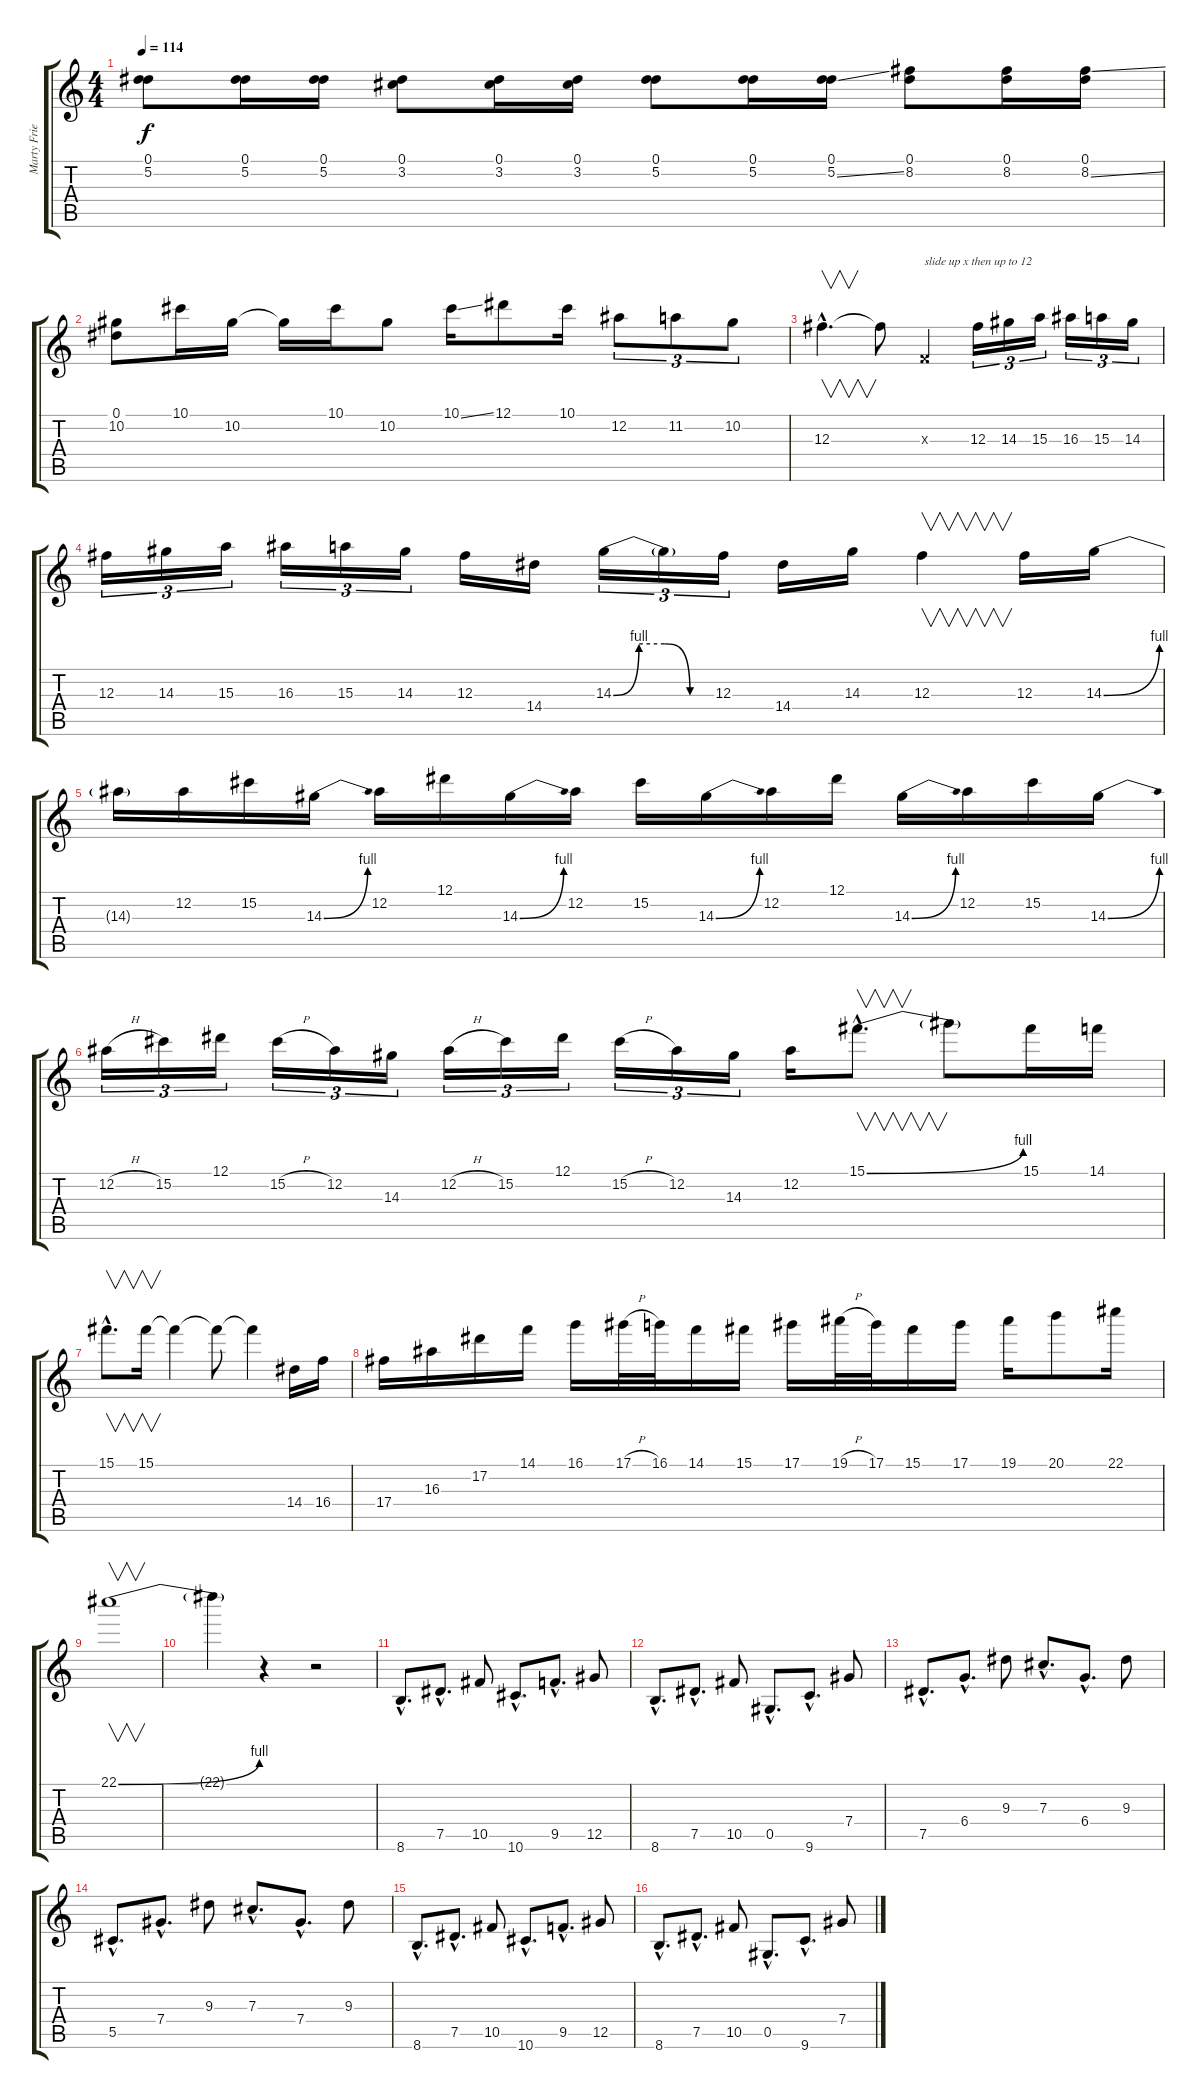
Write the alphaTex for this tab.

\track ("Marty Friedman" "Marty Frie") {instrument distortionguitar}
\staff {score tabs}
\tuning (Eb4 Bb3 Gb3 Db3 Ab2 Eb2) {hide}
\ts (4 4)
\tempo 114
\clef g2
\ks c
(0.1 5.2).8{dy f} (0.1 5.2).16 (0.1 5.2).16 (0.1 3.2).8 (0.1 3.2).16 (0.1 3.2).16 (0.1 5.2).8 (0.1 5.2).16 (0.1 5.2{ss}).16 (0.1 8.2).8 (0.1 8.2).16 (0.1 8.2{ss}).16 |
(0.1 10.2).8 10.1.16 10.2.16 10.2{t}.16 10.1.16 10.2.8 10.1{ss}.16 12.1.8 10.1.16 12.2.8{tu (3 2)} 11.2.8{tu (3 2)} 10.2.8{tu (3 2)} |
12.3{hac}.4{v d} 12.3{t}.8 -1.3{x}.4{txt "slide up x then up to 12"} 12.3.16{tu (3 2)} 14.3.16{tu (3 2)} 15.3.16{tu (3 2)} 16.3.16{tu (3 2)} 15.3.16{tu (3 2)} 14.3.16{tu (3 2)} |
12.3.16{tu (3 2)} 14.3.16{tu (3 2)} 15.3.16{tu (3 2)} 16.3.16{tu (3 2)} 15.3.16{tu (3 2)} 14.3.16{tu (3 2)} 12.3.16 14.4.16 14.3{be (custom 0 0 15 4 30 4 45 0 60 0)}.16{tu (3 2)} 14.3{t}.16{tu (3 2)} 12.3.16{tu (3 2)} 14.4.16 14.3.16 12.3.4{v} 12.3.16 14.3{be (bend 0 0 60 4)}.16 |
14.3{t}.16 12.2.16 15.2.16 14.3{be (bend 0 0 60 4)}.16 12.2.16 12.1.16 14.3{be (bend 0 0 60 4)}.16 12.2.16 15.2.16 14.3{be (bend 0 0 60 4)}.16 12.2.16 12.1.16 14.3{be (bend 0 0 60 4)}.16 12.2.16 15.2.16 14.3{be (bend 0 0 60 4)}.16 |
12.2{h}.16{tu (3 2)} 15.2.16{tu (3 2)} 12.1.16{tu (3 2)} 15.2{h}.16{tu (3 2)} 12.2.16{tu (3 2)} 14.3.16{tu (3 2)} 12.2{h}.16{tu (3 2)} 15.2.16{tu (3 2)} 12.1.16{tu (3 2)} 15.2{h}.16{tu (3 2)} 12.2.16{tu (3 2)} 14.3.16{tu (3 2)} 12.2.16 15.1{be (bend 0 0 60 4) hac}.8{v d} 15.1{t}.8 15.1.16 14.1.16 |
15.1{hac}.8{v d} 15.1.16{v} 15.1{t}.4 15.1{t}.8 15.1{t}.4 14.4.16 16.4.16 |
17.4.16 16.3.16 17.2.16 14.1.16 16.1.16 17.1{h}.32 16.1.32 14.1.16 15.1.16 17.1.16 19.1{h}.32 17.1.32 15.1.16 17.1.16 19.1.16 20.1.8 22.1.16 |
22.1{be (bend 0 0 60 4)}.1{v} |
22.1{t}.4 r.4 r.2 |
8.6{hac}.8{d} 7.5{hac}.8{d} 10.5.8 10.6{hac}.8{d} 9.5{hac}.8{d} 12.5.8 |
8.6{hac}.8{d} 7.5{hac}.8{d} 10.5.8 0.5{hac}.8{d} 9.6{hac}.8{d} 7.4.8 |
7.5{hac}.8{d} 6.4{hac}.8{d} 9.3.8 7.3{hac}.8{d} 6.4{hac}.8{d} 9.3.8 |
5.5{hac}.8{d} 7.4{hac}.8{d} 9.3.8 7.3{hac}.8{d} 7.4{hac}.8{d} 9.3.8 |
8.6{hac}.8{d} 7.5{hac}.8{d} 10.5.8 10.6{hac}.8{d} 9.5{hac}.8{d} 12.5.8 |
8.6{hac}.8{d} 7.5{hac}.8{d} 10.5.8 0.5{hac}.8{d} 9.6{hac}.8{d} 7.4.8
